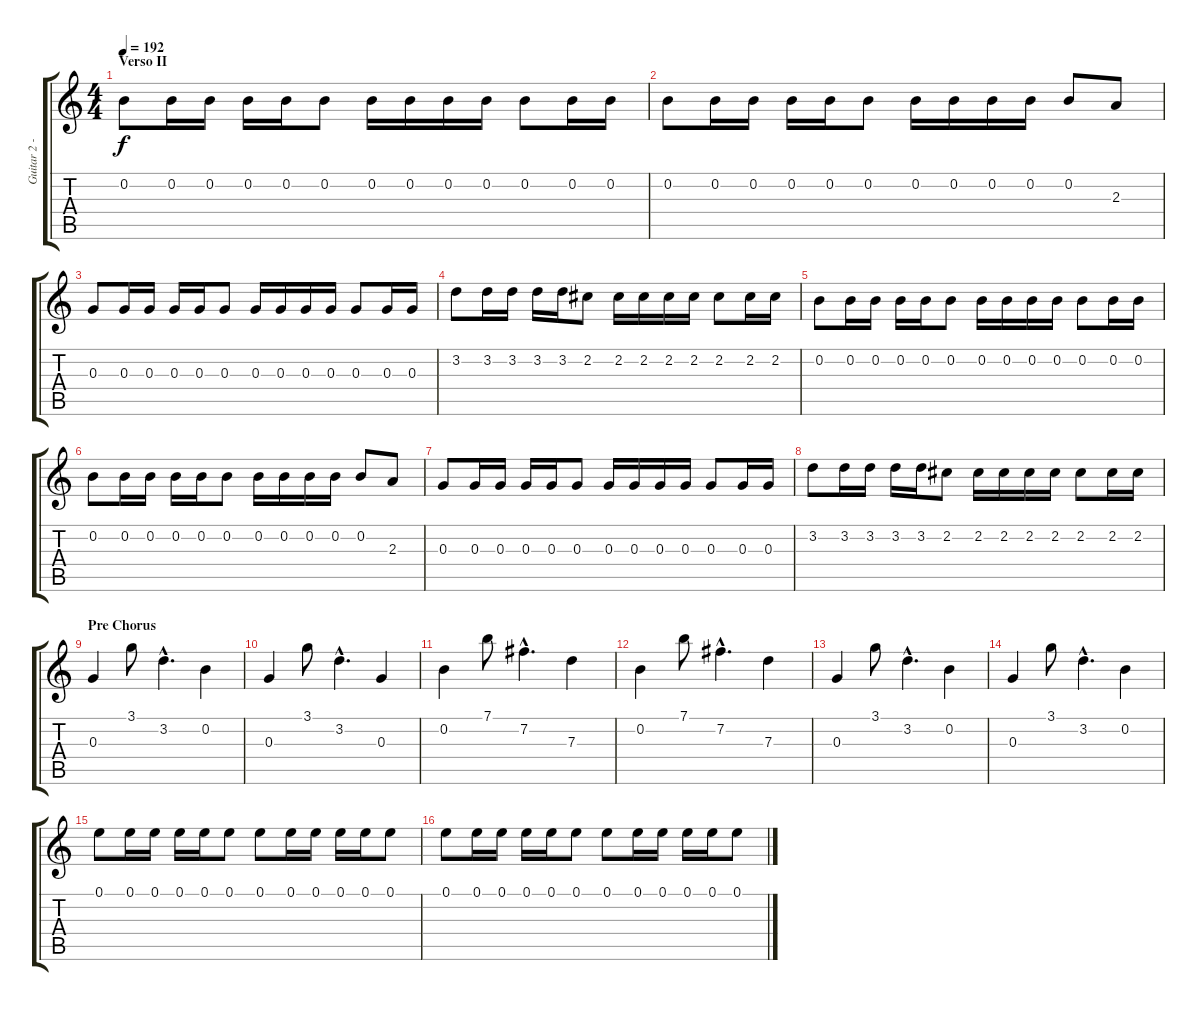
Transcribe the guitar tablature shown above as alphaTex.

\track ("Guitar 2 - Erik" "Guitar 2 -") {instrument distortionguitar}
\staff {score tabs}
\tuning (E4 B3 G3 D3 A2 E2) {hide}
\ts (4 4)
\section ("" "Verso II")
\tempo 192
\clef g2
\ks c
0.2.8{dy f} 0.2.16 0.2.16 0.2.16 0.2.16 0.2.8 0.2.16 0.2.16 0.2.16 0.2.16 0.2.8 0.2.16 0.2.16 |
0.2.8 0.2.16 0.2.16 0.2.16 0.2.16 0.2.8 0.2.16 0.2.16 0.2.16 0.2.16 0.2.8 2.3.8 |
0.3.8 0.3.16 0.3.16 0.3.16 0.3.16 0.3.8 0.3.16 0.3.16 0.3.16 0.3.16 0.3.8 0.3.16 0.3.16 |
3.2.8 3.2.16 3.2.16 3.2.16 3.2.16 2.2.8 2.2.16 2.2.16 2.2.16 2.2.16 2.2.8 2.2.16 2.2.16 |
0.2.8 0.2.16 0.2.16 0.2.16 0.2.16 0.2.8 0.2.16 0.2.16 0.2.16 0.2.16 0.2.8 0.2.16 0.2.16 |
0.2.8 0.2.16 0.2.16 0.2.16 0.2.16 0.2.8 0.2.16 0.2.16 0.2.16 0.2.16 0.2.8 2.3.8 |
0.3.8 0.3.16 0.3.16 0.3.16 0.3.16 0.3.8 0.3.16 0.3.16 0.3.16 0.3.16 0.3.8 0.3.16 0.3.16 |
3.2.8 3.2.16 3.2.16 3.2.16 3.2.16 2.2.8 2.2.16 2.2.16 2.2.16 2.2.16 2.2.8 2.2.16 2.2.16 |
\section ("" "Pre Chorus")
0.3.4 3.1.8 3.2{hac}.4{d} 0.2.4 |
0.3.4 3.1.8 3.2{hac}.4{d} 0.3.4 |
0.2.4 7.1.8 7.2{hac}.4{d} 7.3.4 |
0.2.4 7.1.8 7.2{hac}.4{d} 7.3.4 |
0.3.4 3.1.8 3.2{hac}.4{d} 0.2.4 |
0.3.4 3.1.8 3.2{hac}.4{d} 0.2.4 |
0.1.8 0.1.16 0.1.16 0.1.16 0.1.16 0.1.8 0.1.8 0.1.16 0.1.16 0.1.16 0.1.16 0.1.8 |
0.1.8 0.1.16 0.1.16 0.1.16 0.1.16 0.1.8 0.1.8 0.1.16 0.1.16 0.1.16 0.1.16 0.1.8
